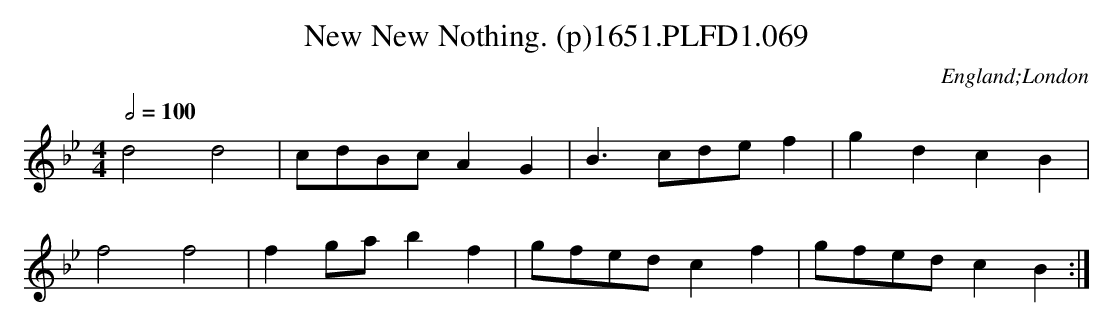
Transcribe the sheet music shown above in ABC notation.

X:1
T:New New Nothing. (p)1651.PLFD1.069
M:4/4
L:1/4
Q:1/2=100
O:England;London
K:Bb
d2d2|c/d/B/c/AG|B>cd/e/f|gdcB|
f2f2|fg/a/bf|g/f/e/d/cf|g/f/e/d/cB:|
